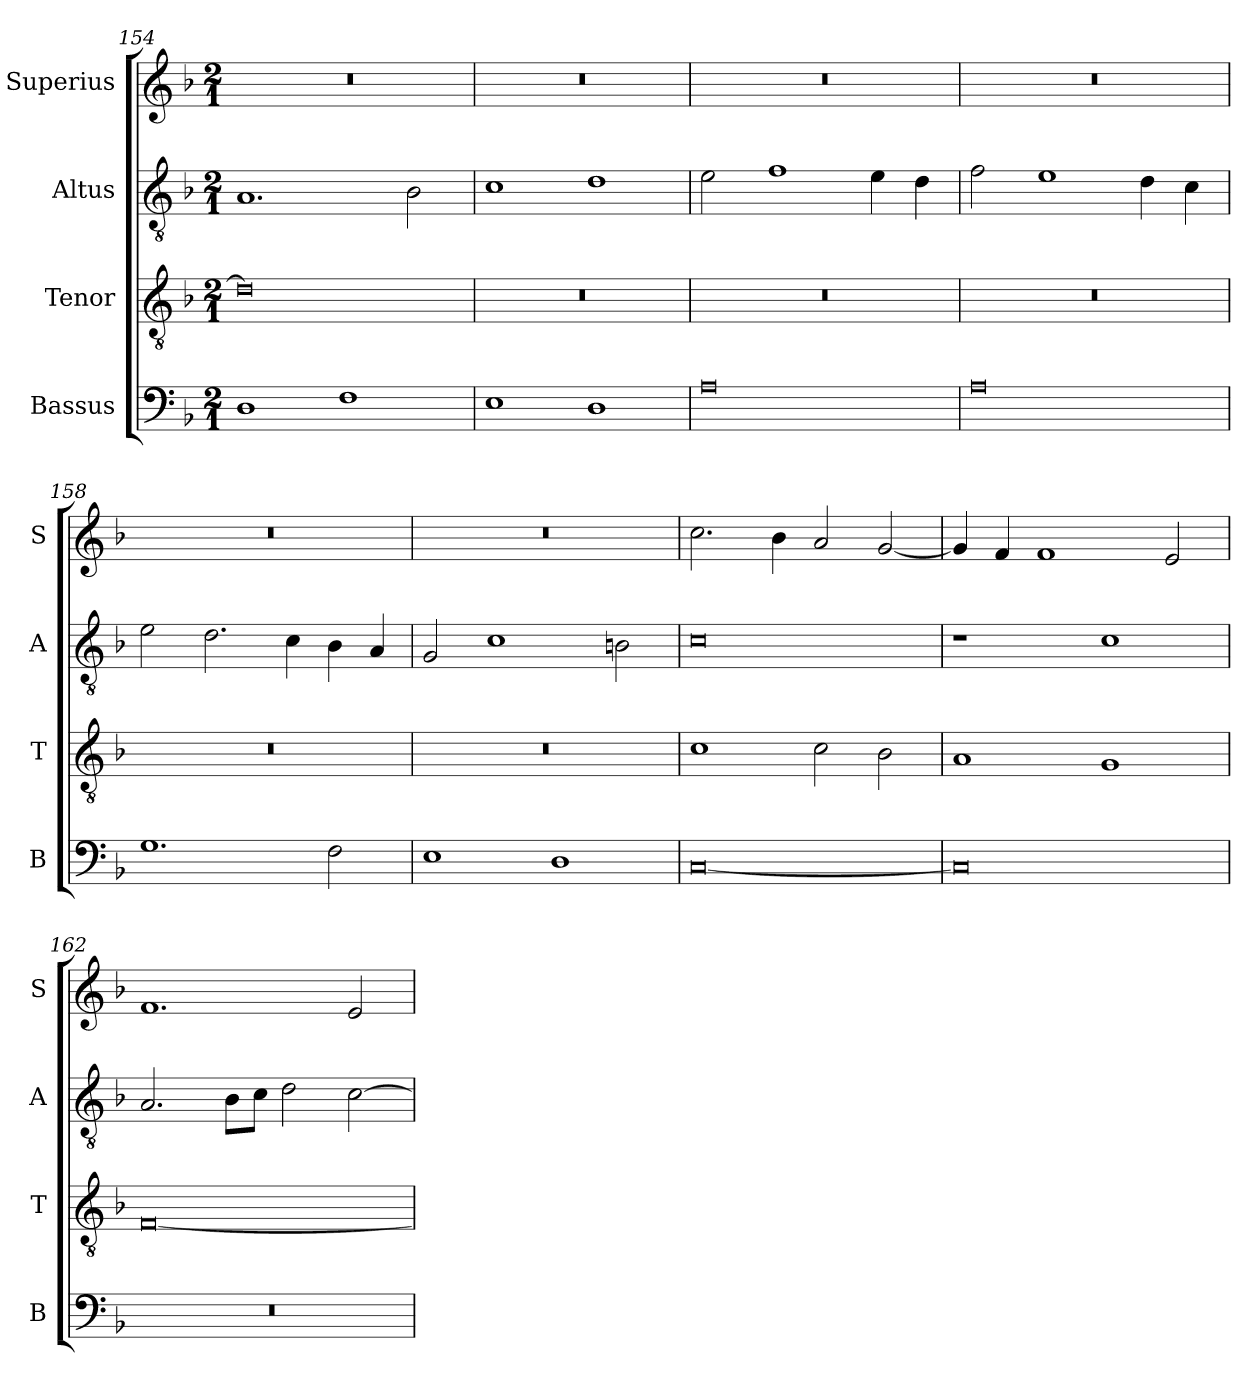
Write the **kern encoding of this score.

**kern	**kern	**kern	**kern
*part4	*part3	*part2	*part1
*staff4	*staff3	*staff2	*staff1
*I"Bassus	*I"Tenor	*I"Altus	*I"Superius
*I'B	*I'T	*I'A	*I'S
*clefF4	*clefGv2	*clefGv2	*clefG2
*k[b-]	*k[b-]	*k[b-]	*k[b-]
*M2/1	*M2/1	*M2/1	*M2/1
=154	=154	=154	=154
1D	0d]	1.A	0r
1F	.	.	.
.	.	2B-\	.
=155	=155	=155	=155
1E	0r	1c	0r
1D	.	1d	.
=156	=156	=156	=156
0A	0r	2e\	0r
.	.	1f	.
.	.	4e\	.
.	.	4d\	.
=157	=157	=157	=157
0A	0r	2f\	0r
.	.	1e	.
.	.	4d\	.
.	.	4c\	.
=158	=158	=158	=158
1.G	0r	2e\	0r
.	.	2.d\	.
.	.	4c\	.
2F\	.	4B-\	.
.	.	4A/	.
=159	=159	=159	=159
1E	0r	2G/	0r
.	.	1c	.
1D	.	.	.
.	.	2Bn\	.
=160	=160	=160	=160
[0C	1c	0c	2.cc\
.	.	.	4b-\
.	2c\	.	2a/
.	2B-\	.	[2g/
=161	=161	=161	=161
0C]	1A	1r	4g/]
.	.	.	4f/
.	.	.	1f
.	1G	1c	.
.	.	.	2e/
=162	=162	=162	=162
0r	[0F	2.A/	1.f
.	.	8B-\L	.
.	.	8c\J	.
.	.	2d\	.
.	.	[2c\	2e/
=	=	=	=
*-	*-	*-	*-
